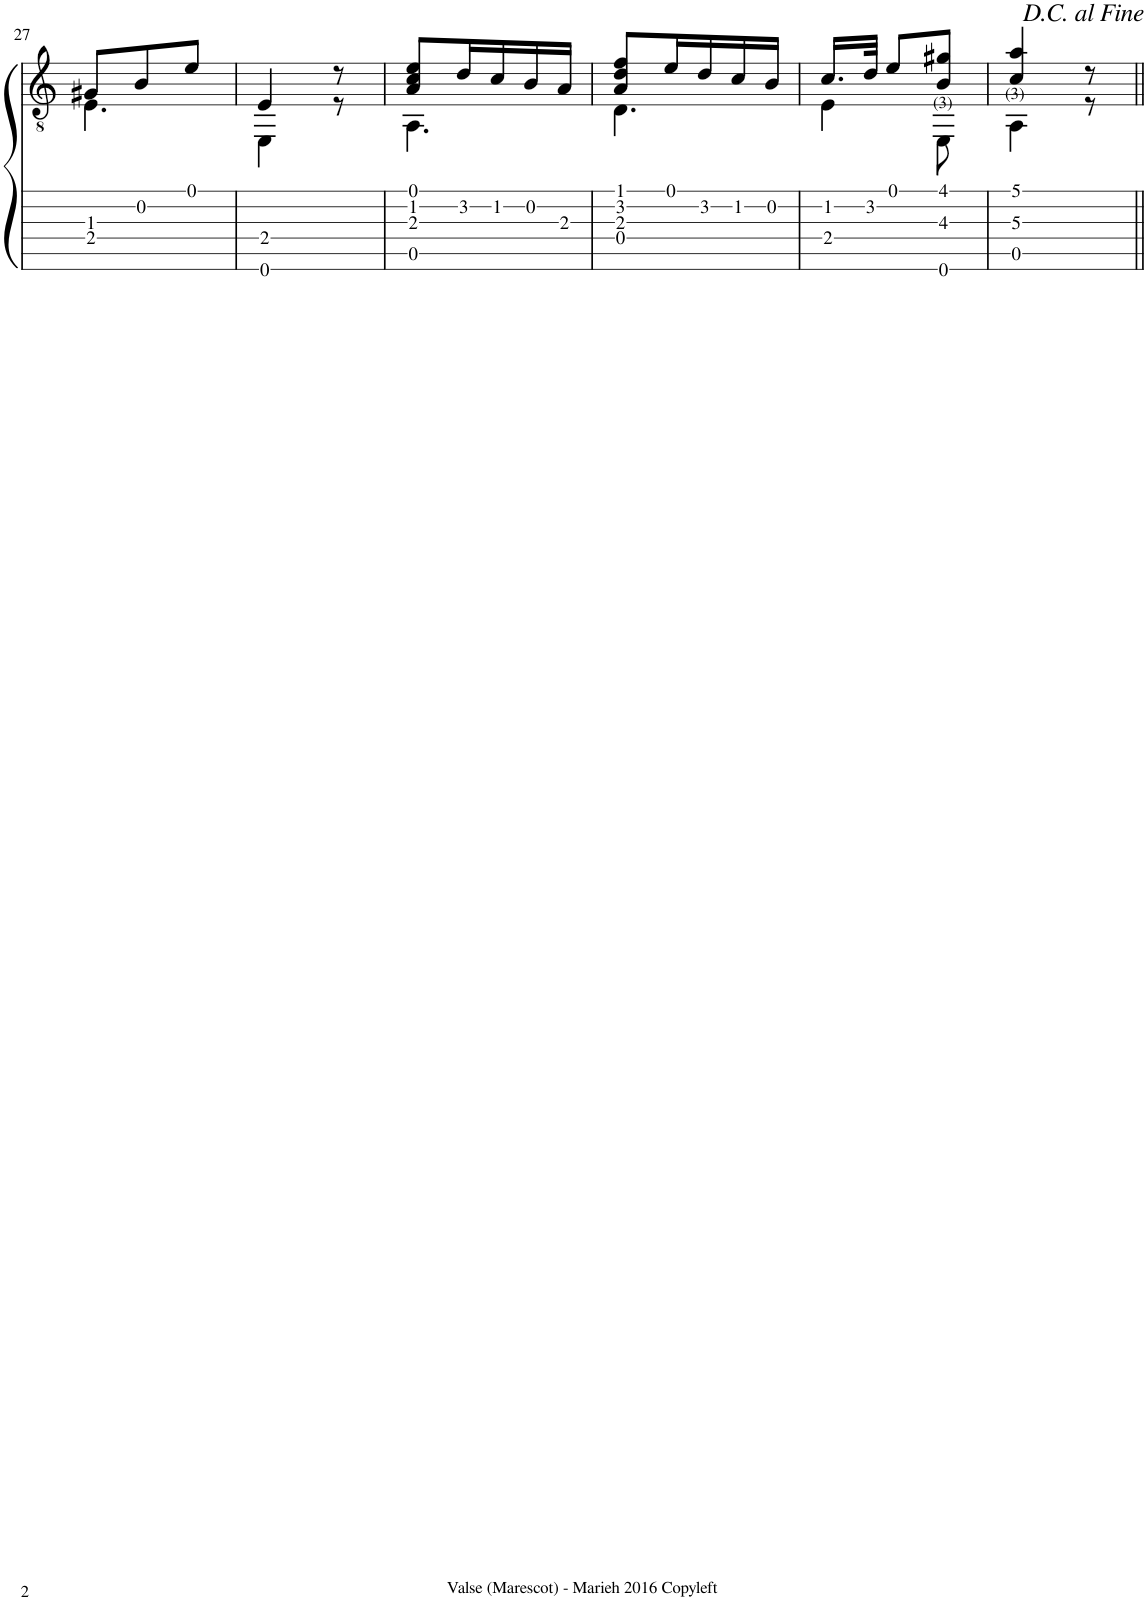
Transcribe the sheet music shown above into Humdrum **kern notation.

**kern	**kern
*part2	*part1
*staff2	*staff1
*I"Guitare classique [Tablature]	*I"Guitare classique
!!LO:PB:g=z
*	*clefGv2
*k[]	*k[]
*M3/8	*M3/8
=27	=27
*^	*^
8G#XL	4.E	8G#X/L	4.E\
8B	.	8B/	.
8eJ	.	8e/J	.
=28	=28	=28	=28
4E	4EE	4E/	4EE\
8r	8r	8r	8r
=29	=29	=29	=29
8A\ 8c\ 8e\L	4.AA	8A/ 8c/ 8e/L	4.AA\
16dL	.	16d/L	.
16c	.	16c/	.
16B	.	16B/	.
16AJJ	.	16A/JJ	.
=30	=30	=30	=30
8A\ 8d\ 8f\L	4.D	8A/ 8d/ 8f/L	4.D\
16eL	.	16e/L	.
16d	.	16d/	.
16c	.	16c/	.
16BJJ	.	16B/JJ	.
=31	=31	=31	=31
16.cLL	4E	16.c/LL	4E\
32dJk	.	32d/JJk	.
8e	.	8e/L	.
8B\ 8g#X\J	8EE	8B/ 8g#X/J	8EE\
=32	=32	=32	=32
4c 4a	4AA	4c/ 4a/	4AA\
8r	8r	8r	8r
*v	*v	*	*
*	*v	*v
=||	=||
*-	*-
